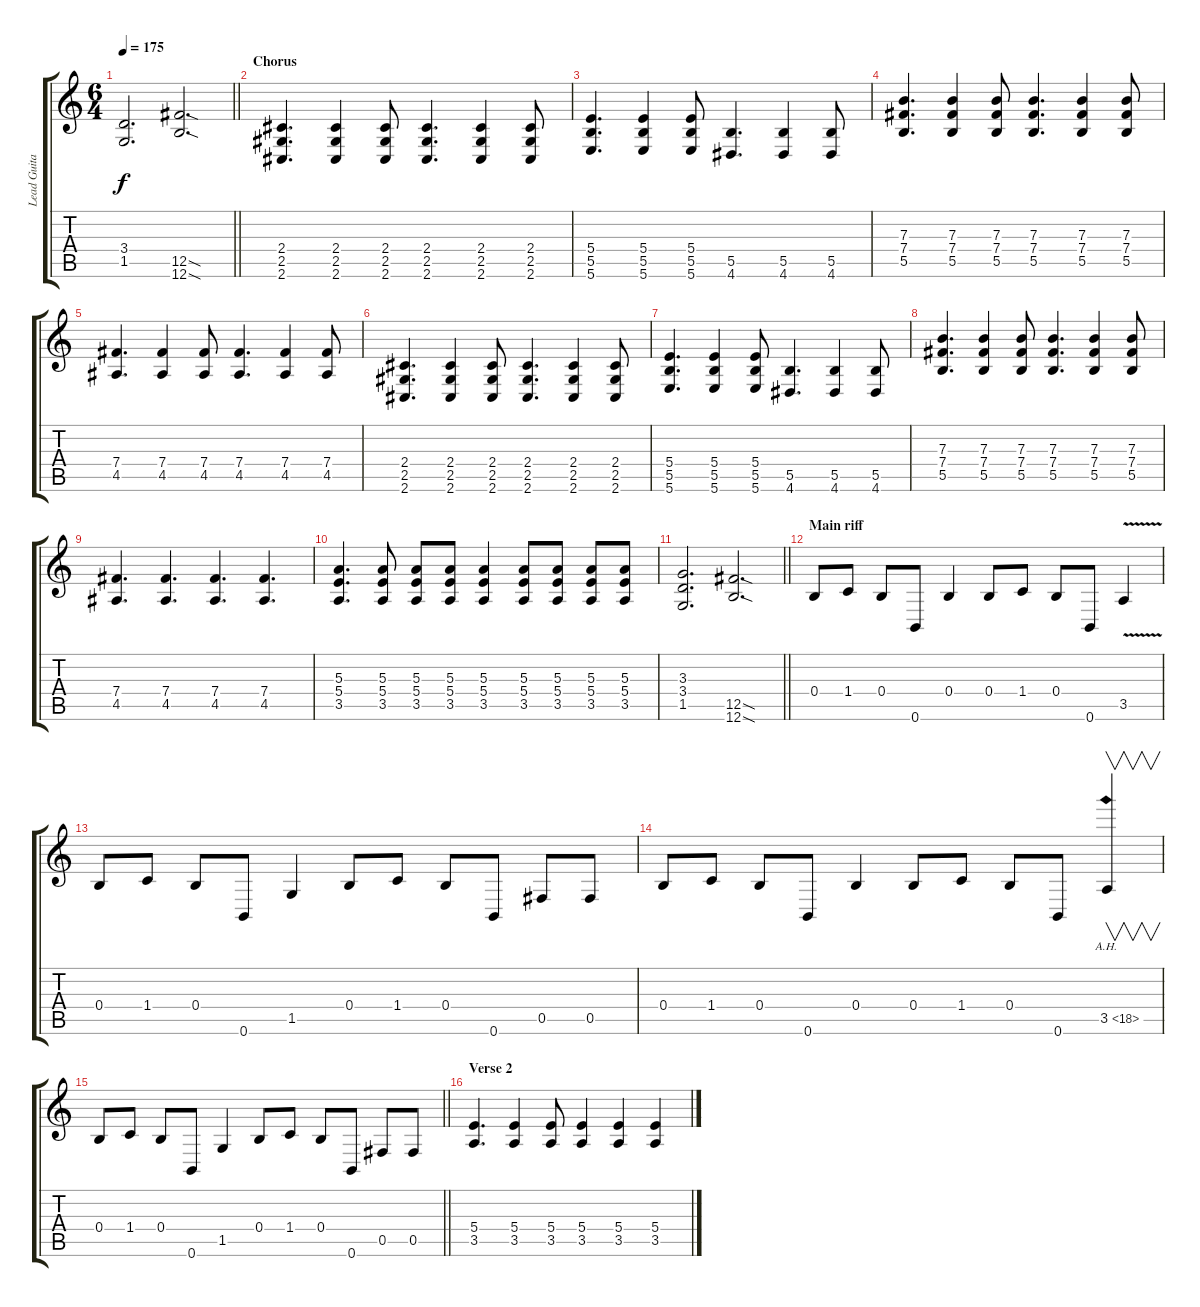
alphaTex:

\track ("Lead Guitar (Tremonti)" "Lead Guita") {instrument distortionguitar}
\staff {score tabs}
\tuning (Db4 Ab3 E3 B2 Gb2 B1) {hide}
\ts (6 4)
\tempo 175
\clef g2
\barLineRight lightlight
\ks c
(3.4{t} 1.5{t}).2{d dy f} (12.5{sod} 12.6{sod}).2{d} |
\section ("" "Chorus")
(2.4 2.5 2.6).4{d} (2.4 2.5 2.6).4 (2.4 2.5 2.6).8 (2.4 2.5 2.6).4{d} (2.4 2.5 2.6).4 (2.4 2.5 2.6).8 |
(5.4 5.5 5.6).4{d} (5.4 5.5 5.6).4 (5.4 5.5 5.6).8 (5.5 4.6).4{d} (5.5 4.6).4 (5.5 4.6).8 |
(7.3 7.4 5.5).4{d} (7.3 7.4 5.5).4 (7.3 7.4 5.5).8 (7.3 7.4 5.5).4{d} (7.3 7.4 5.5).4 (7.3 7.4 5.5).8 |
(7.4 4.5).4{d} (7.4 4.5).4 (7.4 4.5).8 (7.4 4.5).4{d} (7.4 4.5).4 (7.4 4.5).8 |
(2.4 2.5 2.6).4{d} (2.4 2.5 2.6).4 (2.4 2.5 2.6).8 (2.4 2.5 2.6).4{d} (2.4 2.5 2.6).4 (2.4 2.5 2.6).8 |
(5.4 5.5 5.6).4{d} (5.4 5.5 5.6).4 (5.4 5.5 5.6).8 (5.5 4.6).4{d} (5.5 4.6).4 (5.5 4.6).8 |
(7.3 7.4 5.5).4{d} (7.3 7.4 5.5).4 (7.3 7.4 5.5).8 (7.3 7.4 5.5).4{d} (7.3 7.4 5.5).4 (7.3 7.4 5.5).8 |
(7.4 4.5).4{d} (7.4 4.5).4{d} (7.4 4.5).4{d} (7.4 4.5).4{d} |
(5.3 5.4 3.5).4{d} (5.3 5.4 3.5).8 (5.3 5.4 3.5).8 (5.3 5.4 3.5).8 (5.3 5.4 3.5).4 (5.3 5.4 3.5).8 (5.3 5.4 3.5).8 (5.3 5.4 3.5).8 (5.3 5.4 3.5).8 |
\barLineRight lightlight
(3.3 3.4 1.5).2{d} (12.5{sod} 12.6{sod}).2{d} |
\section ("" "Main riff")
0.4.8{volume 16 balance 0} 1.4.8 0.4.8 0.6.8 0.4.4 0.4.8 1.4.8 0.4.8 0.6.8 3.5{v}.4 |
0.4.8 1.4.8 0.4.8 0.6.8 1.5.4 0.4.8 1.4.8 0.4.8 0.6.8 0.5.8 0.5.8 |
0.4.8 1.4.8 0.4.8 0.6.8 0.4.4 0.4.8 1.4.8 0.4.8 0.6.8 3.5{ah 15}.4{v} |
\barLineRight lightlight
0.4.8 1.4.8 0.4.8 0.6.8 1.5.4 0.4.8 1.4.8 0.4.8 0.6.8 0.5.8 0.5.8 |
\section ("" "Verse 2")
(5.4 3.5).4{d} (5.4 3.5).4 (5.4 3.5).8 (5.4 3.5).4 (5.4 3.5).4 (5.4 3.5).4
